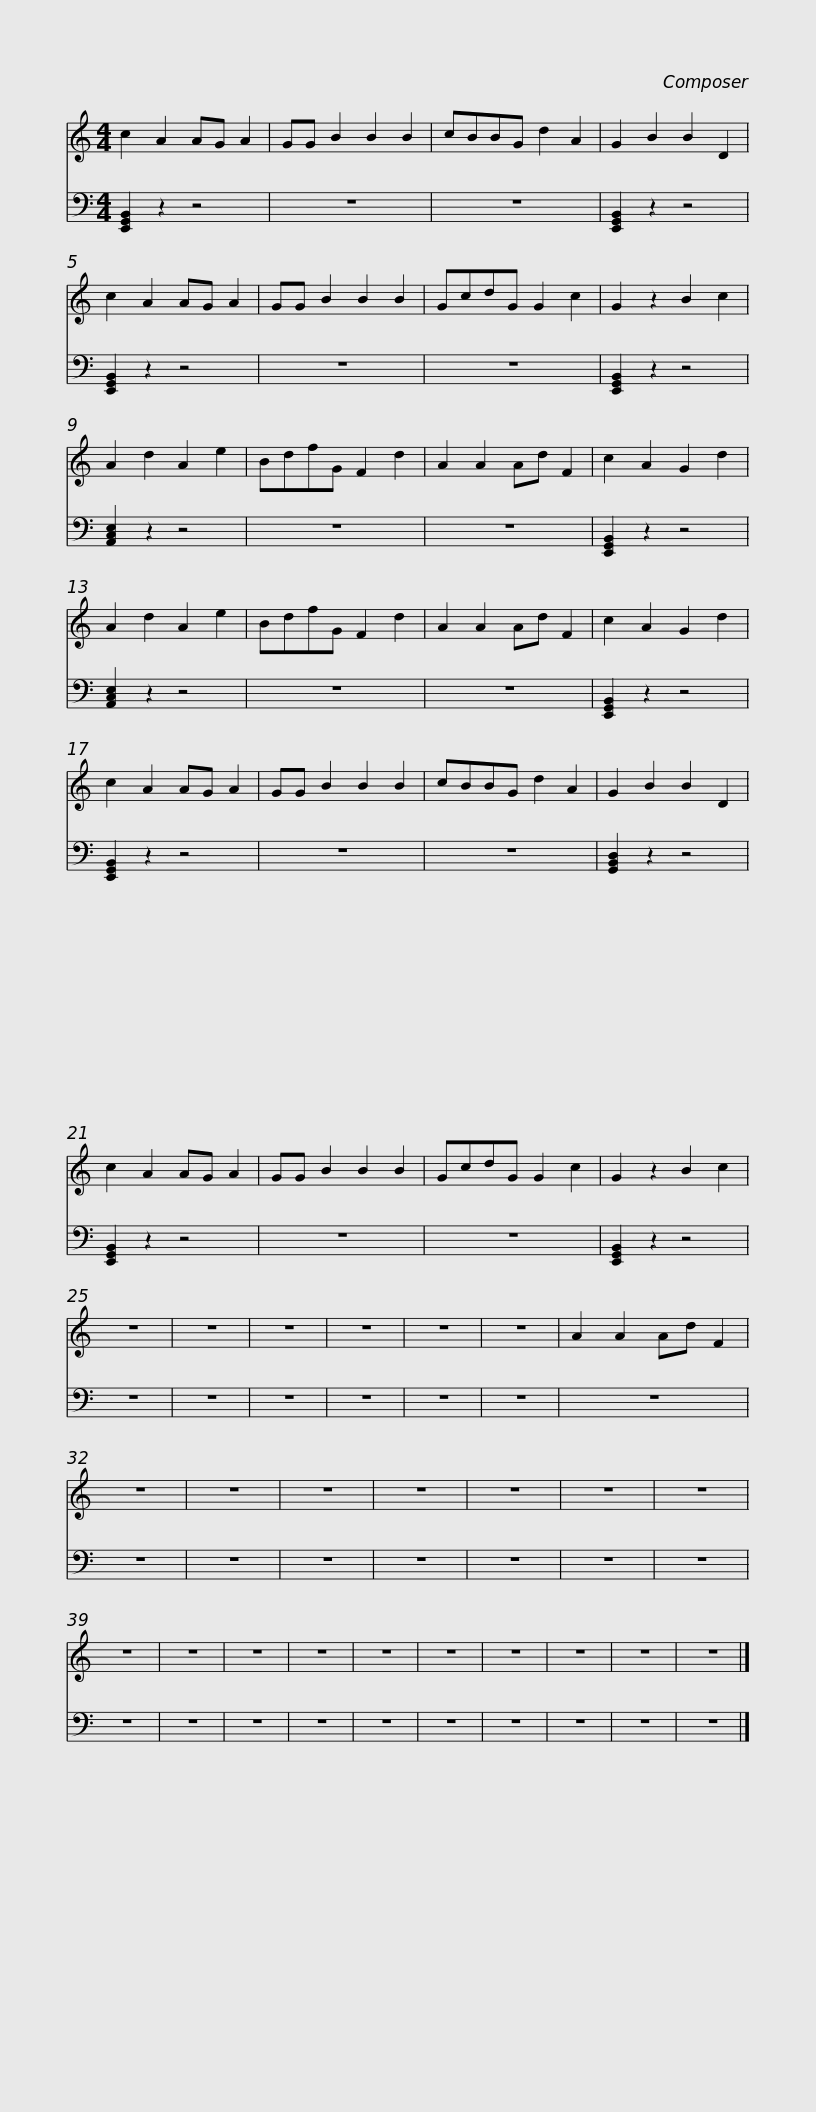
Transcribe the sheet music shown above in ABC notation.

X:1
%%score 1 2
L:1/8
M:4/4
I:linebreak $
K:C
V:1 treble
V:2 bass
V:1
 c2 A2 AG A2 | GG B2 B2 B2 | cBBG d2 A2 | G2 B2 B2 D2 |$ c2 A2 AG A2 | %5
 GG B2 B2 B2 | GcdG G2 c2 | G2 z2 B2 c2 |$ A2 d2 A2 e2 | BdfG F2 d2 | %10
 A2 A2 Ad F2 | c2 A2 G2 d2 |$ A2 d2 A2 e2 | BdfG F2 d2 | A2 A2 Ad F2 | %15
 c2 A2 G2 d2 |$ c2 A2 AG A2 | GG B2 B2 B2 | cBBG d2 A2 | G2 B2 B2 D2 |$ %20
 c2 A2 AG A2 | GG B2 B2 B2 | GcdG G2 c2 | G2 z2 B2 c2 |$ z8 | %25
 z8 | z8 | z8 |$ z8 | z8 | %30
 A2 A2 Ad F2 | z8 | z8 | z8 | z8 | %35
 z8 | z8 | z8 | z8 | z8 | %40
 z8 | z8 | z8 | z8 |$ z8 | %45
 z8 | z8 | z8 |] %48
V:2
 [E,,G,,B,,]2 z2 z4 | z8 | z8 | [E,,G,,B,,]2 z2 z4 |$ [E,,G,,B,,]2 z2 z4 | %5
 z8 | z8 | [E,,G,,B,,]2 z2 z4 |$ [A,,C,E,]2 z2 z4 | z8 | %10
 z8 | [E,,G,,B,,]2 z2 z4 |$ [A,,C,E,]2 z2 z4 | z8 | z8 | %15
 [E,,G,,B,,]2 z2 z4 |$ [E,,G,,B,,]2 z2 z4 | z8 | z8 | [G,,B,,D,]2 z2 z4 |$ %20
 [E,,G,,B,,]2 z2 z4 | z8 | z8 | [E,,G,,B,,]2 z2 z4 |$ z8 | %25
 z8 | z8 | z8 |$ z8 | z8 | %30
 z8 | z8 | z8 | z8 | z8 | %35
 z8 | z8 | z8 | z8 | z8 | %40
 z8 | z8 | z8 | z8 |$ z8 | %45
 z8 | z8 | z8 |] %48
